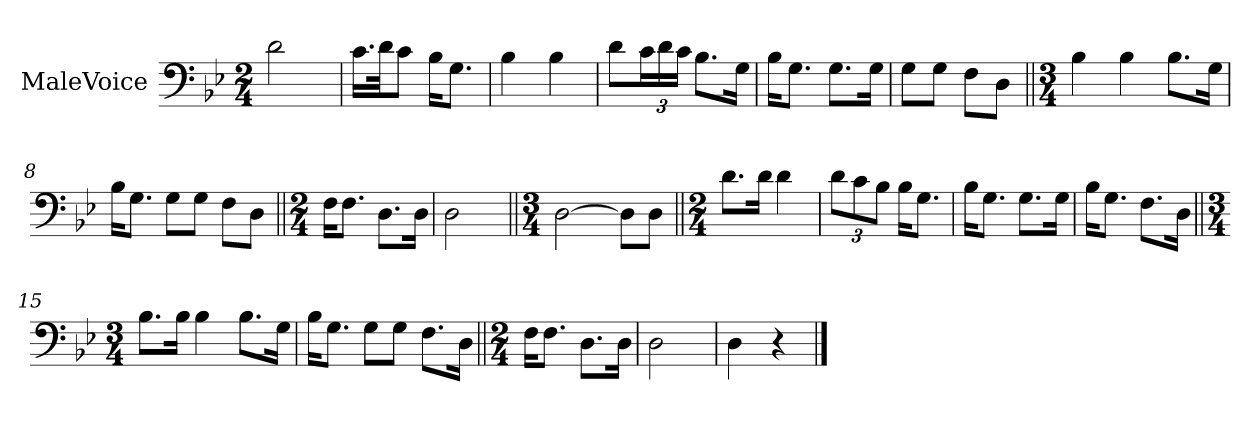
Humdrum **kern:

**kern
*part1
*staff1
*I"MaleVoice
*clefF4
*k[b-e-]
*M2/4
*MM80
=1
2d
=2
16.c\LL
32d\Jk
8c\J
16B-\KL
8.G\J
=3
4B-
4B-
=4
8d\L
24c\L
24d\
24c\JJ
8.B-\L
16G\Jk
=5
16B-\KL
8.G\J
8.G\L
16G\Jk
=6
8G\L
8G\J
8F\L
8D\J
=7||
*M3/4
4B-
4B-
8.B-\L
16G\Jk
=8
16B-\KL
8.G\J
8G\L
8G\J
8F\L
8D\J
=9||
*M2/4
16F\KL
8.F\J
8.D\L
16D\Jk
=10
2D
=10||
*M3/4
[2D
8D\L]
8D\J
=11||
*M2/4
8.d\L
16d\Jk
4d
=12
12d\L
12c\
12B-\J
16B-\KL
8.G\J
=13
16B-\KL
8.G\J
8.G\L
16G\Jk
=14
16B-\KL
8.G\J
8.F\L
16D\Jk
=15||
*M3/4
8.B-\L
16B-\Jk
4B-
8.B-\L
16G\Jk
=16
16B-\KL
8.G\J
8G\L
8G\J
8.F\L
16D\Jk
=17||
*M2/4
16F\KL
8.F\J
8.D\L
16D\Jk
=18
2D
=19
4D
4r
==
*-
